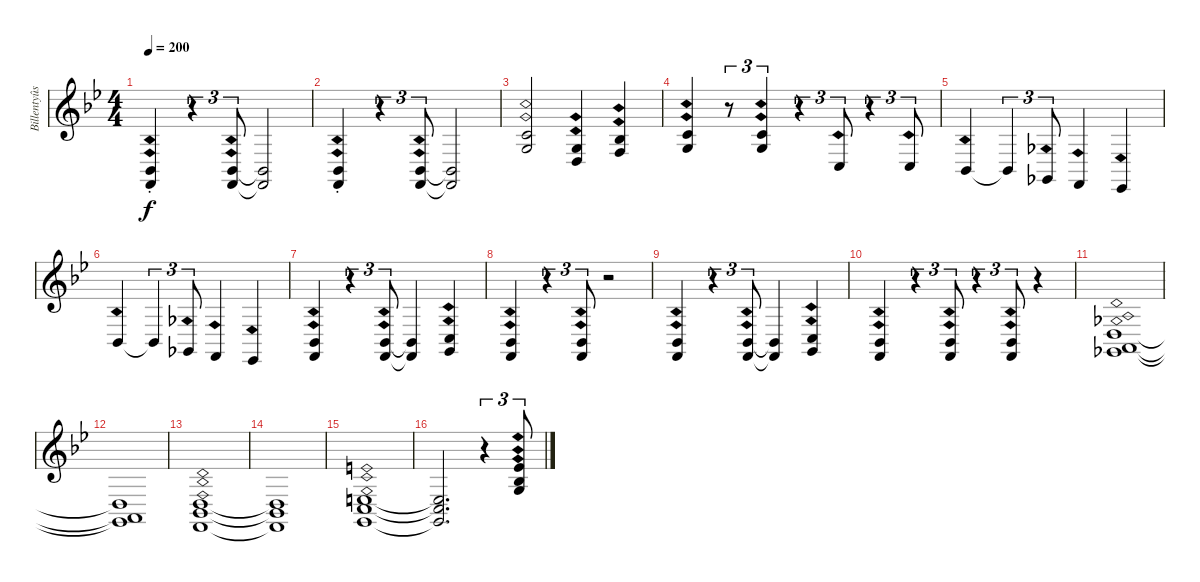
\track ("Billentyûs (Jon Lord)" "Billentyûs") {instrument percussiveorgan}
\staff {score}
\tuning (E4 B3 G3 D3 A2 E2 B1) {hide}
\ts (4 4)
\tempo 200
\clef g2
\ks bb
(1.5{ph 12 st} 1.6{ph 12 st}).4{dy f} r.4{tu (3 2)} (1.5{ph 12} 1.6{ph 12}).8{tu (3 2)} (1.5{t} 1.6{t}).2 |
(1.5{ph 12 st} 1.6{ph 12 st}).4 r.4{tu (3 2)} (1.5{ph 12} 1.6{ph 12}).8{tu (3 2)} (1.5{t} 1.6{t}).2 |
(3.5{ph 12} 3.6{ph 12}).2{ot 8vb} (3.6{ph 12} 3.7{ph 12}).4{ot 8vb} (1.5{ph 12} 1.6{ph 12}).4{ot 8vb} |
(3.5{ph 12} 3.6{ph 12}).4{ot 8vb} r.8{tu (3 2)} (3.5{ph 12} 3.6{ph 12}).4{tu (3 2) ot 8vb} r.4{tu (3 2)} 1.7{ph 12}.8{tu (3 2) ot 8vb} r.4{tu (3 2)} 1.7{ph 12}.8{tu (3 2) ot 8vb} |
1.5{ph 12}.4 1.5{t}.4{tu (3 2)} 2.6{ph 12}.8{tu (3 2)} 1.6{ph 12}.4 4.7{ph 12}.4 |
1.5{ph 12}.4 1.5{t}.4{tu (3 2)} 2.6{ph 12}.8{tu (3 2)} 1.6{ph 12}.4 4.7{ph 12}.4 |
(1.5{ph 12} 1.6{ph 12}).4 r.4{tu (3 2)} (1.5{ph 12} 1.6{ph 12}).8{tu (3 2)} (1.5{t} 1.6{t}).4 (3.5{ph 12} 3.6{ph 12}).4 |
(1.5{ph 12} 1.6{ph 12}).4 r.4{tu (3 2)} (1.5{ph 12} 1.6{ph 12}).8{tu (3 2)} r.2 |
(1.5{ph 12} 1.6{ph 12}).4 r.4{tu (3 2)} (1.5{ph 12} 1.6{ph 12}).8{tu (3 2)} (1.5{t} 1.6{t}).4 (3.5{ph 12} 3.6{ph 12}).4 |
(1.5{ph 12} 1.6{ph 12}).4 r.4{tu (3 2)} (1.5{ph 12} 1.6{ph 12}).8{tu (3 2)} r.4{tu (3 2)} (1.5{ph 12} 1.6{ph 12}).8{tu (3 2)} r.4 |
(0.4{ph 12} 0.5{ph 12} 2.6{ph 12}).1 |
(0.4{t} 0.5{t} 2.6{t}).1 |
(0.4{ph 12} 1.5{ph 12} 1.6{ph 12}).1 |
(0.4{t} 1.5{t} 1.6{t}).1 |
(2.4{ph 12} 3.5{ph 12} 3.6{ph 12}).1 |
(2.4{t} 3.5{t} 3.6{t}).2{d} r.4{tu (3 2)} (4.2{ph 12} 3.3{ph 12} 5.4{ph 12}).8{tu (3 2)}
